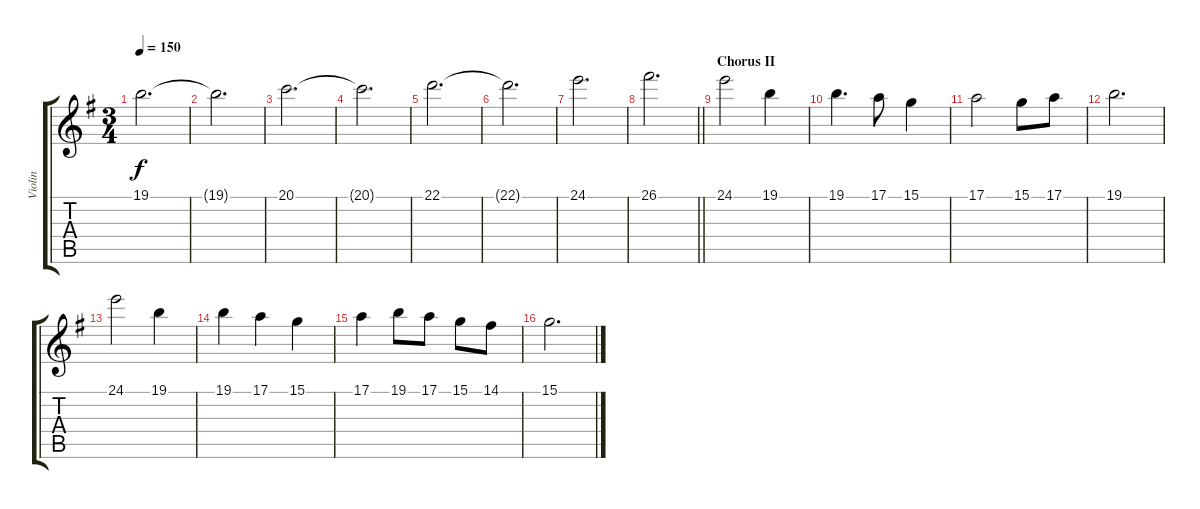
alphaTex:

\track ("Violin" "Violin") {instrument violin}
\staff {score tabs}
\tuning (E4 B3 G3 D3 A2 E2) {hide}
\ts (3 4)
\tempo 150
\clef g2
\ks g
19.1.2{d dy f} |
19.1{t}.2{d} |
20.1.2{d} |
20.1{t}.2{d} |
22.1.2{d} |
22.1{t}.2{d} |
24.1.2{d} |
\barLineRight lightlight
26.1.2{d} |
\section ("" "Chorus II")
24.1.2 19.1.4 |
19.1.4{d} 17.1.8 15.1.4 |
17.1.2 15.1.8 17.1.8 |
19.1.2{d} |
24.1.2 19.1.4 |
19.1.4 17.1.4 15.1.4 |
17.1.4 19.1.8 17.1.8 15.1.8 14.1.8 |
15.1.2{d}
